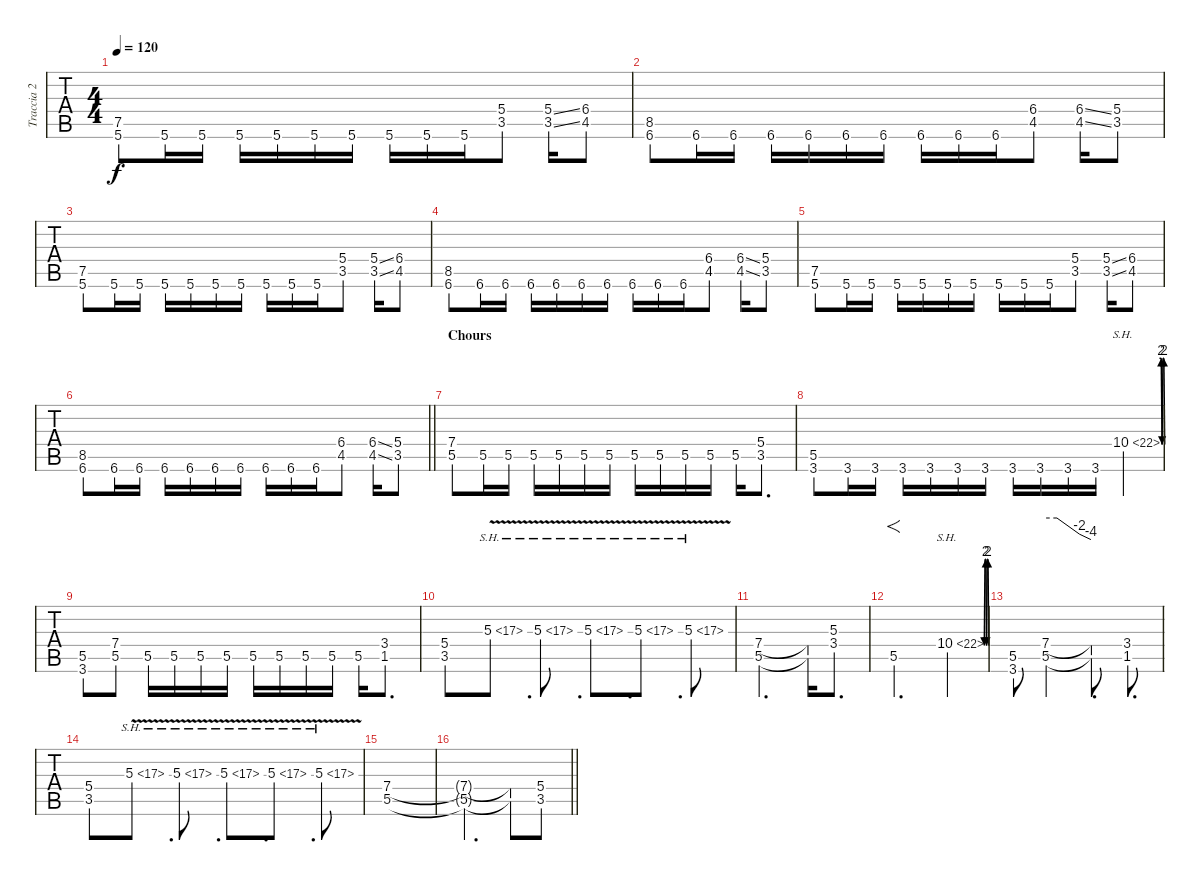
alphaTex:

\track ("Traccia 2" "Traccia 2") {instrument distortionguitar}
\staff {tabs}
\tuning (Eb4 Bb3 Gb3 Db3 Ab2 Eb2) {hide}
\ts (4 4)
\tempo 120
\clef g2
\ks c
(7.5 5.6).8{dy f} 5.6.16 5.6.16 5.6.16 5.6.16 5.6.16 5.6.16 5.6.16 5.6.16 5.6.16 (5.4 3.5).8 (5.4{ss} 3.5{ss}).16 (6.4 4.5).8 |
(8.5 6.6).8 6.6.16 6.6.16 6.6.16 6.6.16 6.6.16 6.6.16 6.6.16 6.6.16 6.6.16 (6.4 4.5).8 (6.4{ss} 4.5{ss}).16 (5.4 3.5).8 |
(7.5 5.6).8 5.6.16 5.6.16 5.6.16 5.6.16 5.6.16 5.6.16 5.6.16 5.6.16 5.6.16 (5.4 3.5).8 (5.4{ss} 3.5{ss}).16 (6.4 4.5).8 |
(8.5 6.6).8 6.6.16 6.6.16 6.6.16 6.6.16 6.6.16 6.6.16 6.6.16 6.6.16 6.6.16 (6.4 4.5).8 (6.4{ss} 4.5{ss}).16 (5.4 3.5).8 |
(7.5 5.6).8 5.6.16 5.6.16 5.6.16 5.6.16 5.6.16 5.6.16 5.6.16 5.6.16 5.6.16 (5.4 3.5).8 (5.4{ss} 3.5{ss}).16 (6.4 4.5).8 |
\barLineRight lightlight
(8.5 6.6).8 6.6.16 6.6.16 6.6.16 6.6.16 6.6.16 6.6.16 6.6.16 6.6.16 6.6.16 (6.4 4.5).8 (6.4{ss} 4.5{ss}).16 (5.4 3.5).8 |
\section ("" "Chours")
(7.4 5.5).8 5.5.16 5.5.16 5.5.16 5.5.16 5.5.16 5.5.16 5.5.16 5.5.16 5.5.16 5.5.16 5.5.16 (5.4 3.5).8{d} |
(5.5 3.6).8 3.6.16 3.6.16 3.6.16 3.6.16 3.6.16 3.6.16 3.6.16 3.6.16 3.6.16 3.6.16 10.4{be (custom 0 0 10 8 20 8 30 0 40 8 60 8) sh 12}.4 |
(5.5 3.6).8 (7.4 5.5).8 5.5.16 5.5.16 5.5.16 5.5.16 5.5.16 5.5.16 5.5.16 5.5.16 5.5.16 (3.4 1.5).8{d} |
(5.4 3.5).8 5.3{sh 12 v}.8{d} 5.3{sh 12 v}.8{d} 5.3{sh 12 v}.8{d} 5.3{sh 12 v}.8{d} 5.3{sh 12 v}.8 |
(7.4 5.5).2{d} (7.4{t} 5.5{t}).16 (5.3 3.4).8{d} |
5.5.2{f d} 10.4{be (custom 0 0 10 8 20 8 30 0 40 8 50 8 60 0) sh 12}.4 |
(5.5 3.6).8 (7.4 5.5).2{tbe (custom default 0 0 15 0 45 -8 60 -16)} (7.4{t} 5.5{t}).8{d} (3.4 1.5).8{d} |
(5.4 3.5).8 5.3{sh 12 v}.8{d} 5.3{sh 12 v}.8{d} 5.3{sh 12 v}.8{d} 5.3{sh 12 v}.8{d} 5.3{sh 12 v}.8 |
(7.4 5.5).1 |
\barLineRight lightlight
(7.4{t} 5.5{t}).2{d} (7.4{t} 5.5{t}).8 (5.4 3.5).8
